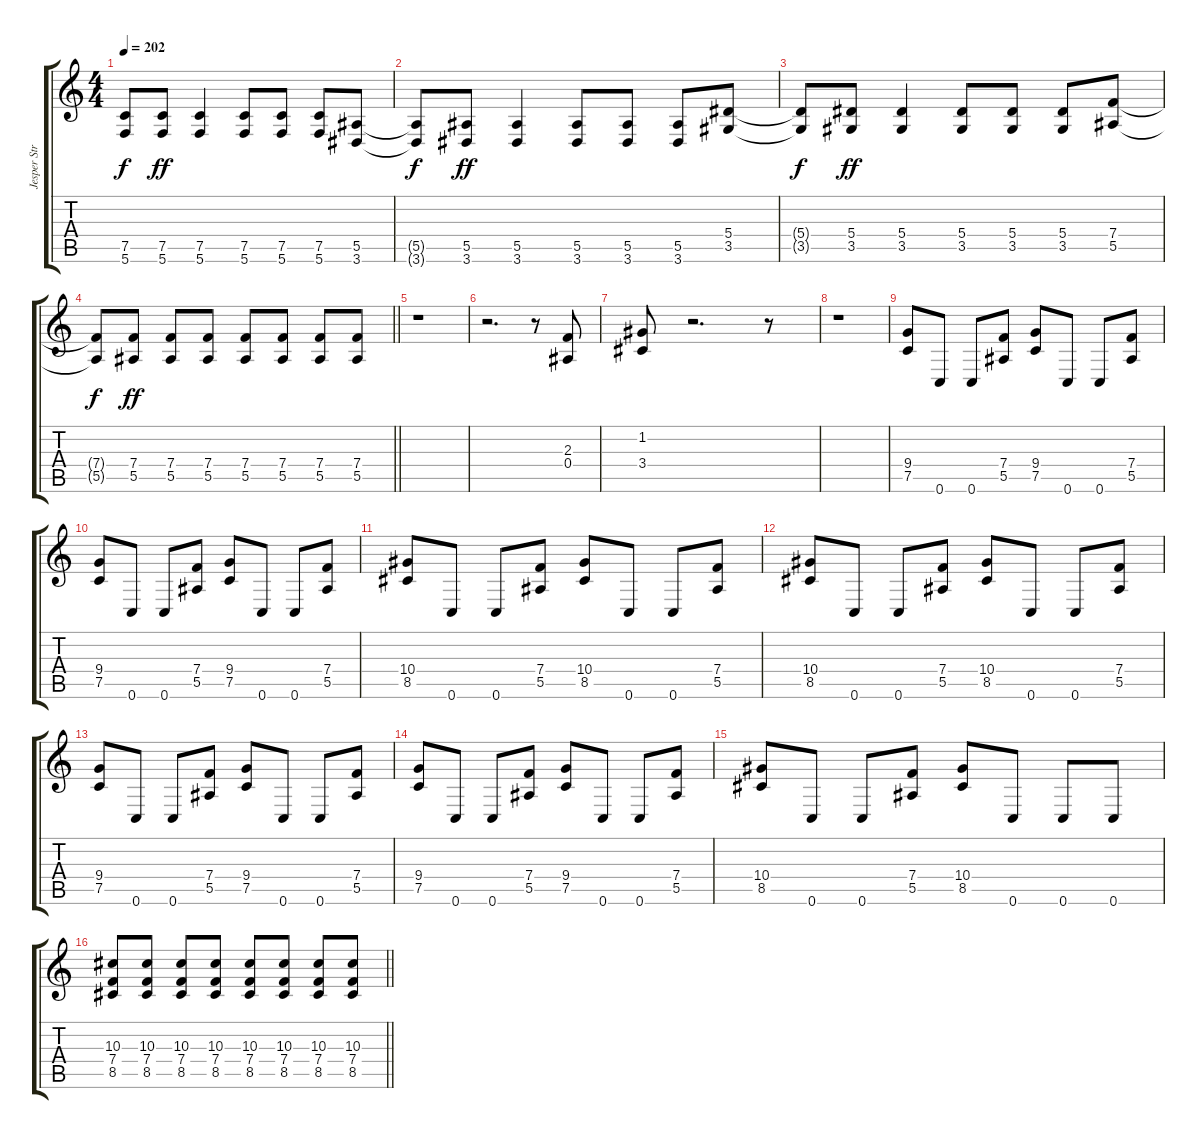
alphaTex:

\track ("Jesper Stromblad" "Jesper Str") {instrument distortionguitar}
\staff {score tabs}
\tuning (C4 G3 Eb3 Bb2 F2 C2) {hide}
\ts (4 4)
\tempo 202
\clef g2
\ks c
(7.5{t} 5.6{t}).8{dy f} (7.5 5.6).8{dy ff} (7.5 5.6).4 (7.5 5.6).8 (7.5 5.6).8 (7.5 5.6).8 (5.5 3.6).8 |
(5.5{t} 3.6{t}).8{dy f} (5.5 3.6).8{dy ff} (5.5 3.6).4 (5.5 3.6).8 (5.5 3.6).8 (5.5 3.6).8 (5.4 3.5).8 |
(5.4{t} 3.5{t}).8{dy f} (5.4 3.5).8{dy ff} (5.4 3.5).4 (5.4 3.5).8 (5.4 3.5).8 (5.4 3.5).8 (7.4 5.5).8 |
\barLineRight lightlight
(7.4{t} 5.5{t}).8{dy f} (7.4 5.5).8{dy ff} (7.4 5.5).8 (7.4 5.5).8 (7.4 5.5).8 (7.4 5.5).8 (7.4 5.5).8 (7.4 5.5).8 |
r.1 |
r.2{d} r.8 (2.3 0.4).8 |
(1.2 3.4).8 r.2{d} r.8 |
r.1 |
(9.4 7.5).8 0.6.8 0.6.8 (7.4 5.5).8 (9.4 7.5).8 0.6.8 0.6.8 (7.4 5.5).8 |
(9.4 7.5).8 0.6.8 0.6.8 (7.4 5.5).8 (9.4 7.5).8 0.6.8 0.6.8 (7.4 5.5).8 |
(10.4 8.5).8 0.6.8 0.6.8 (7.4 5.5).8 (10.4 8.5).8 0.6.8 0.6.8 (7.4 5.5).8 |
(10.4 8.5).8 0.6.8 0.6.8 (7.4 5.5).8 (10.4 8.5).8 0.6.8 0.6.8 (7.4 5.5).8 |
(9.4 7.5).8 0.6.8 0.6.8 (7.4 5.5).8 (9.4 7.5).8 0.6.8 0.6.8 (7.4 5.5).8 |
(9.4 7.5).8 0.6.8 0.6.8 (7.4 5.5).8 (9.4 7.5).8 0.6.8 0.6.8 (7.4 5.5).8 |
(10.4 8.5).8 0.6.8 0.6.8 (7.4 5.5).8 (10.4 8.5).8 0.6.8 0.6.8 0.6.8 |
\barLineRight lightlight
(10.3 7.4 8.5).8 (10.3 7.4 8.5).8 (10.3 7.4 8.5).8 (10.3 7.4 8.5).8 (10.3 7.4 8.5).8 (10.3 7.4 8.5).8 (10.3 7.4 8.5).8 (10.3 7.4 8.5).8
